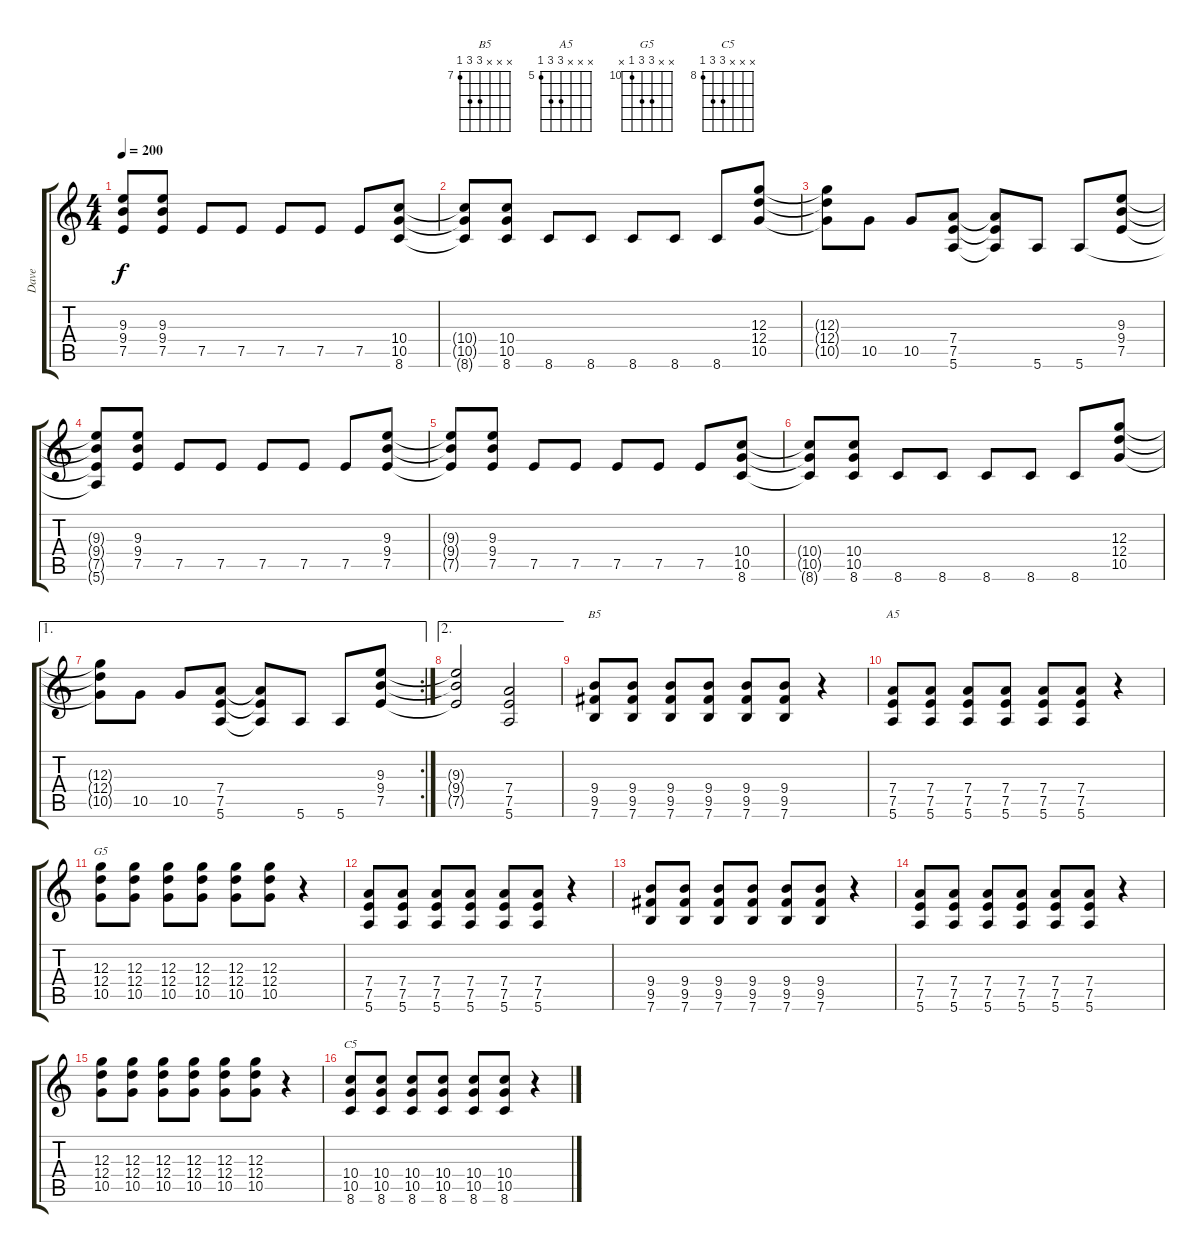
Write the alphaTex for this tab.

\track ("Dave" "Dave") {instrument distortionguitar}
\staff {score tabs}
\tuning (E4 B3 G3 D3 A2 E2) {hide}
\chord ("B5" x x x 9 9 7) {firstfret 7}
\chord ("A5" x x x 7 7 5) {firstfret 5}
\chord ("G5" x x 12 12 10 x) {firstfret 10}
\chord ("C5" x x x 10 10 8) {firstfret 8}
\ts (4 4)
\tempo 200
\clef g2
\ks c
(9.3{t} 9.4{t} 7.5{t}).8{dy f} (9.3 9.4 7.5).8 7.5.8 7.5.8 7.5.8 7.5.8 7.5.8 (10.4 10.5 8.6).8 |
(10.4{t} 10.5{t} 8.6{t}).8 (10.4 10.5 8.6).8 8.6.8 8.6.8 8.6.8 8.6.8 8.6.8 (12.3 12.4 10.5).8 |
(12.3{t} 12.4{t} 10.5{t}).8 10.5.8 10.5.8 (7.4 7.5 5.6).8 (7.4{t} 7.5{t} 5.6{t}).8 5.6.8 5.6.8 (9.3 9.4 7.5).8 |
(9.3{t} 9.4{t} 7.5{t} 5.6{t}).8 (9.3 9.4 7.5).8 7.5.8 7.5.8 7.5.8 7.5.8 7.5.8 (9.3 9.4 7.5).8 |
(9.3{t} 9.4{t} 7.5{t}).8 (9.3 9.4 7.5).8 7.5.8 7.5.8 7.5.8 7.5.8 7.5.8 (10.4 10.5 8.6).8 |
(10.4{t} 10.5{t} 8.6{t}).8 (10.4 10.5 8.6).8 8.6.8 8.6.8 8.6.8 8.6.8 8.6.8 (12.3 12.4 10.5).8 |
\ae 1
\rc 2
(12.3{t} 12.4{t} 10.5{t}).8 10.5.8 10.5.8 (7.4 7.5 5.6).8 (7.4{t} 7.5{t} 5.6{t}).8 5.6.8 5.6.8 (9.3 9.4 7.5).8 |
\ae 2
(9.3{t} 9.4{t} 7.5{t}).2 (7.4 7.5 5.6).2 |
(9.4 9.5 7.6).8{ch "B5"} (9.4 9.5 7.6).8 (9.4 9.5 7.6).8 (9.4 9.5 7.6).8 (9.4 9.5 7.6).8 (9.4 9.5 7.6).8 r.4 |
(7.4 7.5 5.6).8{ch "A5"} (7.4 7.5 5.6).8 (7.4 7.5 5.6).8 (7.4 7.5 5.6).8 (7.4 7.5 5.6).8 (7.4 7.5 5.6).8 r.4 |
(12.3 12.4 10.5).8{ch "G5"} (12.3 12.4 10.5).8 (12.3 12.4 10.5).8 (12.3 12.4 10.5).8 (12.3 12.4 10.5).8 (12.3 12.4 10.5).8 r.4 |
(7.4 7.5 5.6).8 (7.4 7.5 5.6).8 (7.4 7.5 5.6).8 (7.4 7.5 5.6).8 (7.4 7.5 5.6).8 (7.4 7.5 5.6).8 r.4 |
(9.4 9.5 7.6).8 (9.4 9.5 7.6).8 (9.4 9.5 7.6).8 (9.4 9.5 7.6).8 (9.4 9.5 7.6).8 (9.4 9.5 7.6).8 r.4 |
(7.4 7.5 5.6).8 (7.4 7.5 5.6).8 (7.4 7.5 5.6).8 (7.4 7.5 5.6).8 (7.4 7.5 5.6).8 (7.4 7.5 5.6).8 r.4 |
(12.3 12.4 10.5).8 (12.3 12.4 10.5).8 (12.3 12.4 10.5).8 (12.3 12.4 10.5).8 (12.3 12.4 10.5).8 (12.3 12.4 10.5).8 r.4 |
(10.4 10.5 8.6).8{ch "C5"} (10.4 10.5 8.6).8 (10.4 10.5 8.6).8 (10.4 10.5 8.6).8 (10.4 10.5 8.6).8 (10.4 10.5 8.6).8 r.4
